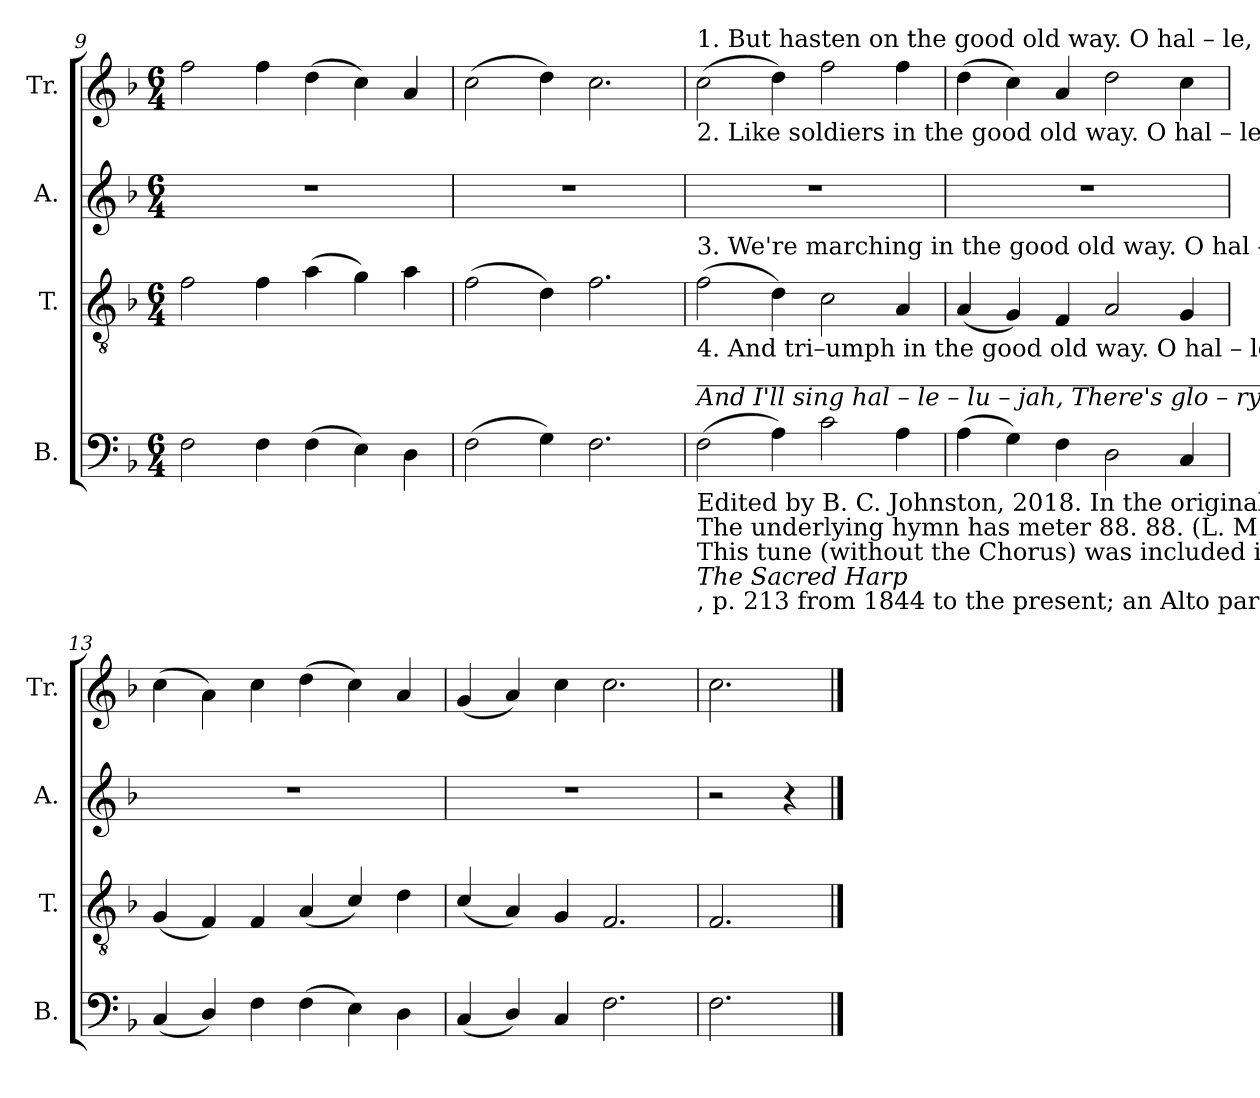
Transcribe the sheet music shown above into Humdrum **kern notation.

**kern	**kern	**kern	**kern
*part4	*part3	*part2	*part1
*staff4	*staff3	*staff2	*staff1
*I"B.	*I"T.	*I"A.	*I"Tr.
*I'B.	*I'T.	*I'A.	*I'Tr.
*clefF4	*clefGv2	*clefG2	*clefG2
*k[b-]	*k[b-]	*k[b-]	*k[b-]
*M6/4	*M6/4	*M6/4	*M6/4
=9	=9	=9	=9
2F!\	2f!\	1.r	2ff!\
4F!\	4f!\	.	4ff!\
(4F!\	(4a!\	.	(4dd!\
4E!\)	4g!\)	.	4cc!\)
4D!\	4a!\	.	4a!/
=10	=10	=10	=10
(2F!\	(2f!\	1.r	(2cc!\
4G!\)	4d!\)	.	4dd!\)
2.F!\	2.f!\	.	2.cc!\
=11	=11	=11	=11
!	!	!	!LO:TX:a:t=1. But  hasten   on   the good  old  way.     O   hal  –  le,   Ha –  le – lu   –  jah.
!	!	!	!LO:TX:b:t=2. Like soldiers  in   the good  old  way.     O   hal  –  le,   Ha –  le – lu   –  jah.
!	!LO:TX:a:t=3. We're marching in the good old way.     O   hal  –  le,   Ha –  le – lu   –  jah.	!	!
!	!LO:TX:b:t=4. And  tri–umph  in the good old  way.     O   hal  –  le,   Ha –  le – lu   –  jah.	!	!
!LO:TX:a:i:t=And  I'll  sing  hal – le – lu – jah,  There's glo – ry  beaming  from  the   sky.	!	!	!
!LO:TX:a:t=_________________________________________________________________________________________________________________________________	!	!	!
!LO:TX:b:t=Edited by B. C. Johnston, 2018. In the original, it is uncertain to what notes the Chorus is to be sung; in this edition, the Chorus is sung to the last part.	!	!	!
!LO:TX:b:t=The underlying hymn has meter 88. 88. (L. M.); Walker added "O halle, Hallelujah" to the end of each line, hence the meter of Walker's words is 87. 87. D.	!	!	!
!LO:TX:b:t=This tune (without the Chorus) was included in	!	!	!
!LO:TX:b:i:t=The Sacred Harp	!	!	!
!LO:TX:b:t=, p. 213 from 1844 to the present; an Alto part was added after 1922.	!	!	!
(2F!\	(2f!\	1.r	(2cc!\
4A!\)	4d!\)	.	4dd!\)
2c!\	2c!\	.	2ff!\
4A!\	4A!/	.	4ff!\
=12	=12	=12	=12
(4A!\	(4A!/	1.r	(4dd!\
4G!\)	4G!/)	.	4cc!\)
4F!\	4F!/	.	4a!/
2D!\	2A!/	.	2dd!\
4C!/	4G!/	.	4cc!\
=13	=13	=13	=13
(4C!/	(4G!/	1.r	(4cc!\
4D!/)	4F!/)	.	4a!\)
4F!\	4F!/	.	4cc!\
(4F!\	(4A!/	.	(4dd!\
4E!\)	4c!/)	.	4cc!\)
4D!\	4d!\	.	4a!/
=14	=14	=14	=14
(4C!/	(4c!/	1.r	(4g!/
4D!/)	4A!/)	.	4a!/)
4C!/	4G!/	.	4cc!\
2.F!\	2.F!/	.	2.cc!\
=15	=15	=15	=15
2.F!\	2.F!/	2r	2.cc!\
.	.	4r	.
==	==	==	==
*-	*-	*-	*-
